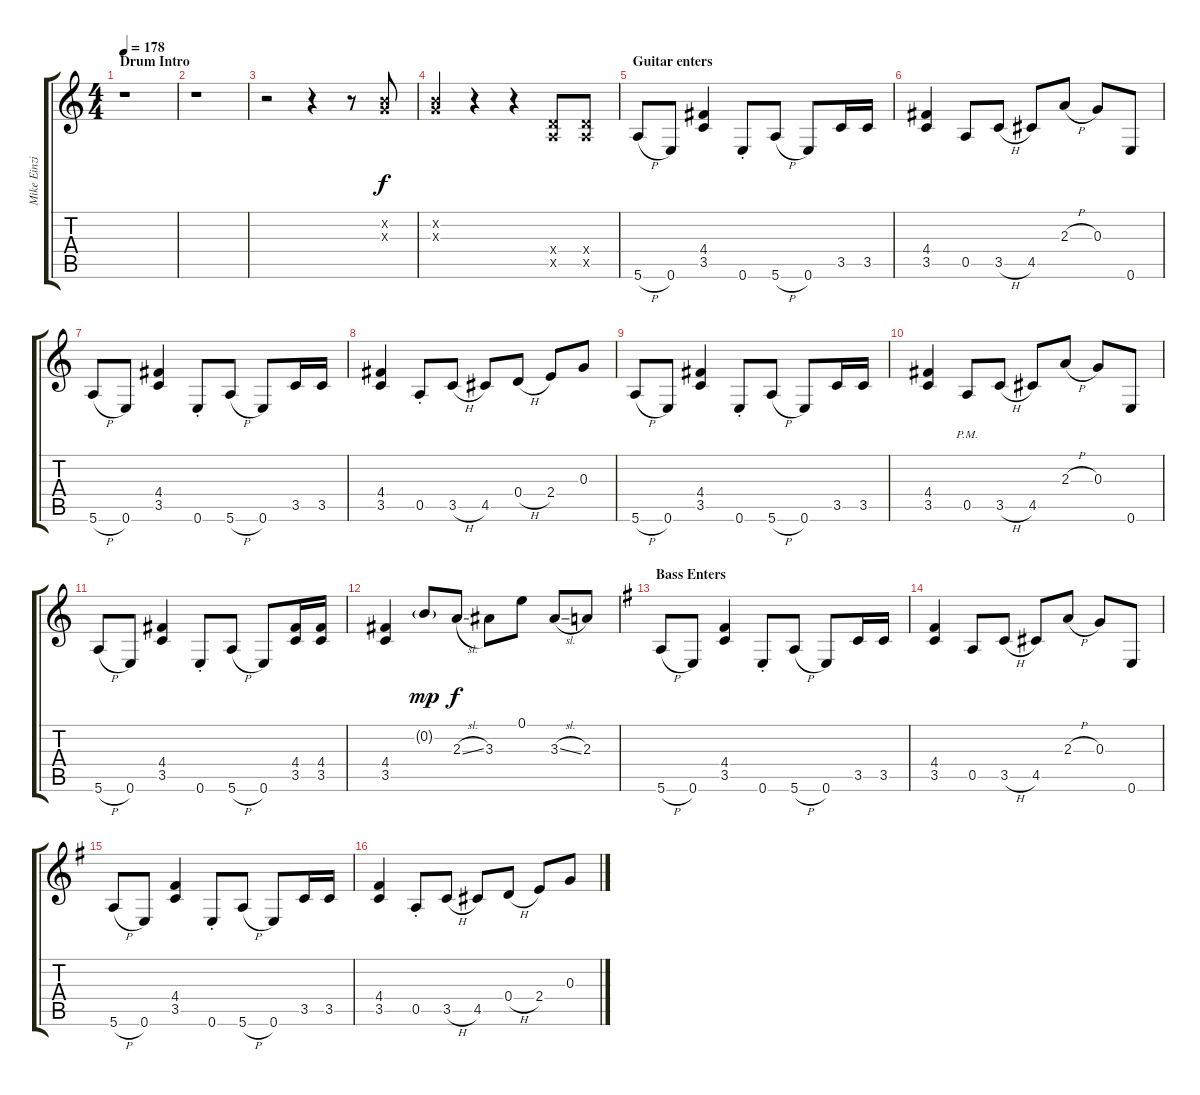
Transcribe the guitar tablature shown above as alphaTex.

\track ("Mike Einziger [Guitar]" "Mike Einzi") {instrument distortionguitar}
\staff {score tabs}
\tuning (E4 B3 G3 D3 A2 E2) {hide}
\ts (4 4)
\section ("" "Drum Intro")
\tempo 178
\clef g2
\ks c
r.1{dy f instrument distortionguitar} |
r.1 |
r.2 r.4 r.8 (0.2{x} 0.3{x}).8 |
(0.2{x} 0.3{x}).4 r.4 r.4 (0.4{x} 0.5{x}).8 (0.4{x} 0.5{x}).8 |
\section ("" "Guitar enters")
5.6{h}.8 0.6.8 (4.4 3.5).4 0.6{st}.8 5.6{h}.8 0.6.8 3.5.16 3.5.16 |
(4.4 3.5).4 0.5.8 3.5{h}.8 4.5.8 2.3{h}.8 0.3.8 0.6.8 |
5.6{h}.8 0.6.8 (4.4 3.5).4 0.6{st}.8 5.6{h}.8 0.6.8 3.5.16 3.5.16 |
(4.4 3.5).4 0.5{st}.8 3.5{h}.8 4.5.8 0.4{h}.8 2.4.8 0.3.8 |
5.6{h}.8 0.6.8 (4.4 3.5).4 0.6{st}.8 5.6{h}.8 0.6.8 3.5.16 3.5.16 |
(4.4 3.5).4 0.5{pm}.8 3.5{h}.8 4.5.8 2.3{h}.8 0.3.8 0.6.8 |
5.6{h}.8 0.6.8 (4.4 3.5).4 0.6{st}.8 5.6{h}.8 0.6.8 (4.4 3.5).16 (4.4 3.5).16 |
(4.4 3.5).4 0.2{g}.8{dy mp} 2.3{sl}.8{dy f} 3.3.8 0.1.8 3.3{sl}.8 2.3.8 |
\section ("" "Bass Enters")
\ks g
5.6{h}.8 0.6.8 (4.4 3.5).4 0.6{st}.8 5.6{h}.8 0.6.8 3.5.16 3.5.16 |
(4.4 3.5).4 0.5.8 3.5{h}.8 4.5.8 2.3{h}.8 0.3.8 0.6.8 |
5.6{h}.8 0.6.8 (4.4 3.5).4 0.6{st}.8 5.6{h}.8 0.6.8 3.5.16 3.5.16 |
(4.4 3.5).4 0.5{st}.8 3.5{h}.8 4.5.8 0.4{h}.8 2.4.8 0.3.8
